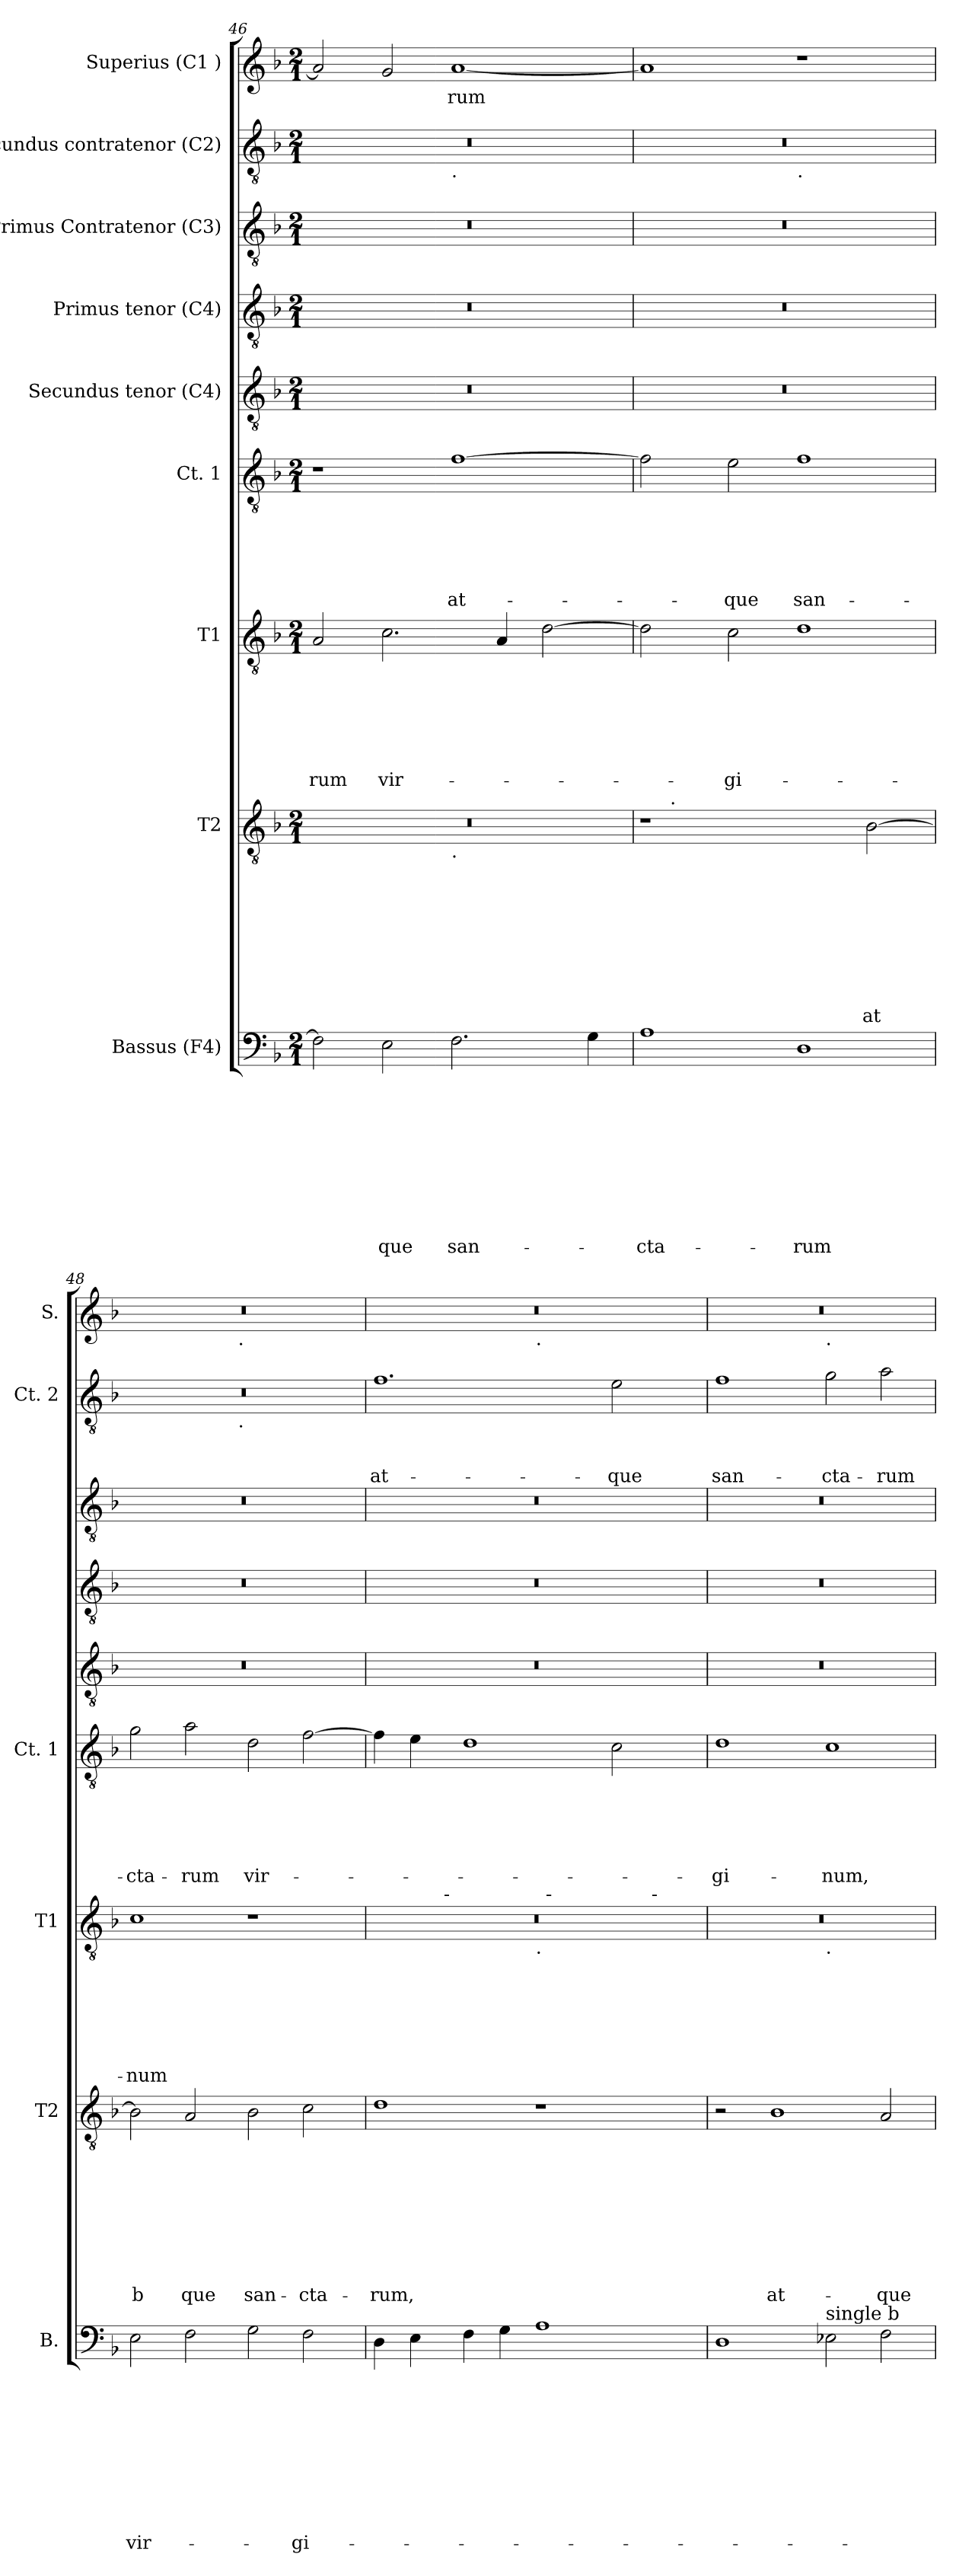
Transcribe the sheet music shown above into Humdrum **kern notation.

**kern	**text	**text	**text	**text	**text	**text	**text	**text	**text	**text	**kern	**text	**text	**text	**text	**text	**text	**text	**text	**text	**kern	**text	**text	**text	**text	**text	**text	**text	**kern	**text	**text	**text	**text	**text	**text	**kern	**kern	**kern	**kern	**text	**text	**text	**kern	**text
*part9	*part9	*part9	*part9	*part9	*part9	*part9	*part9	*part9	*part9	*part9	*part8	*part8	*part8	*part8	*part8	*part8	*part8	*part8	*part8	*part8	*part7	*part7	*part7	*part7	*part7	*part7	*part7	*part7	*part6	*part6	*part6	*part6	*part6	*part6	*part6	*part5	*part4	*part3	*part2	*part2	*part2	*part2	*part1	*part1
*staff9	*staff9	*staff9	*staff9	*staff9	*staff9	*staff9	*staff9	*staff9	*staff9	*staff9	*staff8	*staff8	*staff8	*staff8	*staff8	*staff8	*staff8	*staff8	*staff8	*staff8	*staff7	*staff7	*staff7	*staff7	*staff7	*staff7	*staff7	*staff7	*staff6	*staff6	*staff6	*staff6	*staff6	*staff6	*staff6	*staff5	*staff4	*staff3	*staff2	*staff2	*staff2	*staff2	*staff1	*staff1
*I"Bassus (F4)	*	*	*	*	*	*	*	*	*	*	*I"T2	*	*	*	*	*	*	*	*	*	*I"T1	*	*	*	*	*	*	*	*I"Ct. 1	*	*	*	*	*	*	*I"Secundus tenor (C4)	*I"Primus tenor (C4)	*I"Primus Contratenor (C3)	*I"Secundus contratenor (C2)	*	*	*	*I"Superius (C1 )	*
*I'B.	*	*	*	*	*	*	*	*	*	*	*I'T2	*	*	*	*	*	*	*	*	*	*I'T1	*	*	*	*	*	*	*	*I'Ct. 1	*	*	*	*	*	*	*	*	*	*I'Ct. 2	*	*	*	*I'S.	*
*clefF4	*	*	*	*	*	*	*	*	*	*	*clefGv2	*	*	*	*	*	*	*	*	*	*clefGv2	*	*	*	*	*	*	*	*clefGv2	*	*	*	*	*	*	*clefGv2	*clefGv2	*clefGv2	*clefGv2	*	*	*	*clefG2	*
*k[b-]	*	*	*	*	*	*	*	*	*	*	*k[b-]	*	*	*	*	*	*	*	*	*	*k[b-]	*	*	*	*	*	*	*	*k[b-]	*	*	*	*	*	*	*k[b-]	*k[b-]	*k[b-]	*k[b-]	*	*	*	*k[b-]	*
*F:	*	*	*	*	*	*	*	*	*	*	*F:	*	*	*	*	*	*	*	*	*	*F:	*	*	*	*	*	*	*	*F:	*	*	*	*	*	*	*F:	*F:	*F:	*F:	*	*	*	*F:	*
*M2/1	*	*	*	*	*	*	*	*	*	*	*M2/1	*	*	*	*	*	*	*	*	*	*M2/1	*	*	*	*	*	*	*	*M2/1	*	*	*	*	*	*	*M2/1	*M2/1	*M2/1	*M2/1	*	*	*	*M2/1	*
=46	=46	=46	=46	=46	=46	=46	=46	=46	=46	=46	=46	=46	=46	=46	=46	=46	=46	=46	=46	=46	=46	=46	=46	=46	=46	=46	=46	=46	=46	=46	=46	=46	=46	=46	=46	=46	=46	=46	=46	=46	=46	=46	=46	=46
!	!	!	!	!	!	!	!	!	!	!	!	!	!	!	!	!	!	!	!	!	!	!	!	!	!	!	!	!LO:LY:b	!	!	!	!	!	!	!	!	!	!	!	!	!	!	!	!
*	*	*	*	*	*	*	*	*	*	*	*^	*	*	*	*	*	*	*	*	*	*	*	*	*	*	*	*	*	*	*	*	*	*	*	*	*	*	*	*^	*	*	*	*	*
2F\]	.	.	.	.	.	.	.	.	.	.	0r	1ryy	.	.	.	.	.	.	.	.	.	2A/	.	.	.	.	.	.	-rum	1r	.	.	.	.	.	.	0r	0r	0r	0r	1ryy	.	.	.	2a/]	.
!	!	!	!	!	!	!	!	!	!	!LO:LY:b	!	!	!	!	!	!	!	!	!	!	!	!	!	!	!	!	!	!	!LO:LY:b	!	!	!	!	!	!	!	!	!	!	!	!	!	!	!	!	!
2E\	.	.	.	.	.	.	.	.	.	-que	.	.	.	.	.	.	.	.	.	.	.	2.c\	.	.	.	.	.	.	vir-	.	.	.	.	.	.	.	.	.	.	.	.	.	.	.	2g/	.
!	!	!	!	!	!	!	!	!	!	!	!	!	!	!	!	!	!	!	!	!	!	!	!	!	!	!	!	!	!	!	!	!	!	!	!	!	!	!	!	!	!LO:TX:b:t=.	!	!	!	!	!
!	!	!	!	!	!	!	!	!	!	!	!	!LO:TX:b:t=.	!	!	!	!	!	!	!	!	!	!	!	!	!	!	!	!	!	!	!	!	!	!	!	!	!	!	!	!	!	!	!	!	!	!
!	!	!	!	!	!	!	!	!	!	!LO:LY:b	!	!	!	!	!	!	!	!	!	!	!	!	!	!	!	!	!	!	!	!	!	!	!	!	!	!LO:LY:b	!	!	!	!	!	!	!	!	!	!LO:LY:b:rj
2.F\	.	.	.	.	.	.	.	.	.	san-	.	1ryy	.	.	.	.	.	.	.	.	.	.	.	.	.	.	.	.	.	[>1f	.	.	.	.	.	at-	.	.	.	.	1ryy	.	.	.	[<1a	-rum
.	.	.	.	.	.	.	.	.	.	.	.	.	.	.	.	.	.	.	.	.	.	4A/	.	.	.	.	.	.	.	.	.	.	.	.	.	.	.	.	.	.	.	.	.	.	.	.
.	.	.	.	.	.	.	.	.	.	.	.	.	.	.	.	.	.	.	.	.	.	[>2d\	.	.	.	.	.	.	.	.	.	.	.	.	.	.	.	.	.	.	.	.	.	.	.	.
4G\	.	.	.	.	.	.	.	.	.	.	.	.	.	.	.	.	.	.	.	.	.	.	.	.	.	.	.	.	.	.	.	.	.	.	.	.	.	.	.	.	.	.	.	.	.	.
=47	=47	=47	=47	=47	=47	=47	=47	=47	=47	=47	=47	=47	=47	=47	=47	=47	=47	=47	=47	=47	=47	=47	=47	=47	=47	=47	=47	=47	=47	=47	=47	=47	=47	=47	=47	=47	=47	=47	=47	=47	=47	=47	=47	=47	=47	=47
!	!	!	!	!	!	!	!	!	!	!LO:LY:b	!	!	!	!	!	!	!	!	!	!	!	!	!	!	!	!	!	!	!	!	!	!	!	!	!	!	!	!	!	!	!	!	!	!	!	!
1A	.	.	.	.	.	.	.	.	.	-cta-	1r	8ryy	.	.	.	.	.	.	.	.	.	2d\]	.	.	.	.	.	.	.	2f\]	.	.	.	.	.	.	0r	0r	0r	0r	1ryy	.	.	.	1a]	.
!	!	!	!	!	!	!	!	!	!	!	!	!LO:TX:a:t=.	!	!	!	!	!	!	!	!	!	!	!	!	!	!	!	!	!	!	!	!	!	!	!	!	!	!	!	!	!	!	!	!	!	!
.	.	.	.	.	.	.	.	.	.	.	.	1...ryy	.	.	.	.	.	.	.	.	.	.	.	.	.	.	.	.	.	.	.	.	.	.	.	.	.	.	.	.	.	.	.	.	.	.
!	!	!	!	!	!	!	!	!	!	!	!	!	!	!	!	!	!	!	!	!	!	!	!	!	!	!	!	!	!LO:LY:b	!	!	!	!	!	!	!LO:LY:b	!	!	!	!	!	!	!	!	!	!
.	.	.	.	.	.	.	.	.	.	.	.	.	.	.	.	.	.	.	.	.	.	2c\	.	.	.	.	.	.	-gi-	2e\	.	.	.	.	.	-que	.	.	.	.	.	.	.	.	.	.
!	!	!	!	!	!	!	!	!	!	!	!	!	!	!	!	!	!	!	!	!	!	!	!	!	!	!	!	!	!	!	!	!	!	!	!	!	!	!	!	!	!LO:TX:b:t=.	!	!	!	!	!
!	!	!	!	!	!	!	!	!	!	!LO:LY:b	!	!	!	!	!	!	!	!	!	!	!	!	!	!	!	!	!	!	!	!	!	!	!	!	!	!LO:LY:b	!	!	!	!	!	!	!	!	!	!
1D	.	.	.	.	.	.	.	.	.	-rum	2ryy	.	.	.	.	.	.	.	.	.	.	1d	.	.	.	.	.	.	.	1f	.	.	.	.	.	san-	.	.	.	.	1ryy	.	.	.	1r	.
!	!	!	!	!	!	!	!	!	!	!	!	!	!	!	!	!	!	!	!	!	!LO:LY:b	!	!	!	!	!	!	!	!	!	!	!	!	!	!	!	!	!	!	!	!	!	!	!	!	!
.	.	.	.	.	.	.	.	.	.	.	[>2B-\	.	.	.	.	.	.	.	.	.	at	.	.	.	.	.	.	.	.	.	.	.	.	.	.	.	.	.	.	.	.	.	.	.	.	.
=48	=48	=48	=48	=48	=48	=48	=48	=48	=48	=48	=48	=48	=48	=48	=48	=48	=48	=48	=48	=48	=48	=48	=48	=48	=48	=48	=48	=48	=48	=48	=48	=48	=48	=48	=48	=48	=48	=48	=48	=48	=48	=48	=48	=48	=48	=48
!	!	!	!	!	!	!	!	!	!	!LO:LY:b	!	!	!	!	!	!	!	!	!	!	!LO:LY:b	!	!	!	!	!	!	!	!LO:LY:b	!	!	!	!	!	!	!LO:LY:b	!	!	!	!	!	!	!	!	!	!
*	*	*	*	*	*	*	*	*	*	*	*v	*v	*	*	*	*	*	*	*	*	*	*	*	*	*	*	*	*	*	*	*	*	*	*	*	*	*	*	*	*	*	*	*	*	*^	*
2E\	.	.	.	.	.	.	.	.	.	vir-	2B-\]	.	.	.	.	.	.	.	.	b	1c	.	.	.	.	.	.	-num	2g\	.	.	.	.	.	-cta-	0r	0r	0r	0r	2ryy	.	.	.	0r	2ryy	.
!	!	!	!	!	!	!	!	!	!	!	!	!	!	!	!	!	!	!	!	!LO:LY:b	!	!	!	!	!	!	!	!	!	!	!	!	!	!	!LO:LY:b	!	!	!	!	!	!	!	!	!	!	!
2F\	.	.	.	.	.	.	.	.	.	.	2A/	.	.	.	.	.	.	.	.	que	.	.	.	.	.	.	.	.	2a\	.	.	.	.	.	-rum	.	.	.	.	4...ryy	.	.	.	.	4...ryy	.
!	!	!	!	!	!	!	!	!	!	!	!	!	!	!	!	!	!	!	!	!	!	!	!	!	!	!	!	!	!	!	!	!	!	!	!	!	!	!	!	!	!	!	!	!	!LO:TX:b:t=.	!
!	!	!	!	!	!	!	!	!	!	!	!	!	!	!	!	!	!	!	!	!	!	!	!	!	!	!	!	!	!	!	!	!	!	!	!	!	!	!	!	!LO:TX:b:t=.	!	!	!	!	!	!
.	.	.	.	.	.	.	.	.	.	.	.	.	.	.	.	.	.	.	.	.	.	.	.	.	.	.	.	.	.	.	.	.	.	.	.	.	.	.	.	1ryy	.	.	.	.	1ryy	.
!	!	!	!	!	!	!	!	!	!	!	!	!	!	!	!	!	!	!	!	!LO:LY:b	!	!	!	!	!	!	!	!	!	!	!	!	!	!	!LO:LY:b	!	!	!	!	!	!	!	!	!	!	!
2G\	.	.	.	.	.	.	.	.	.	.	2B-\	.	.	.	.	.	.	.	.	san-	1r	.	.	.	.	.	.	.	2d\	.	.	.	.	.	vir-	.	.	.	.	.	.	.	.	.	.	.
!	!	!	!	!	!	!	!	!	!	!LO:LY:b	!	!	!	!	!	!	!	!	!	!LO:LY:b	!	!	!	!	!	!	!	!	!	!	!	!	!	!	!	!	!	!	!	!	!	!	!	!	!	!
2F\	.	.	.	.	.	.	.	.	.	-gi-	2c\	.	.	.	.	.	.	.	.	-cta-	.	.	.	.	.	.	.	.	[<2f\	.	.	.	.	.	.	.	.	.	.	.	.	.	.	.	.	.
.	.	.	.	.	.	.	.	.	.	.	.	.	.	.	.	.	.	.	.	.	.	.	.	.	.	.	.	.	.	.	.	.	.	.	.	.	.	.	.	32ryy	.	.	.	.	32ryy	.
!!LO:LB:g=z	!!
=49	=49	=49	=49	=49	=49	=49	=49	=49	=49	=49	=49	=49	=49	=49	=49	=49	=49	=49	=49	=49	=49	=49	=49	=49	=49	=49	=49	=49	=49	=49	=49	=49	=49	=49	=49	=49	=49	=49	=49	=49	=49	=49	=49	=49	=49	=49
!	!	!	!	!	!	!	!	!	!	!	!	!	!	!	!	!	!	!	!	!LO:LY:b	!	!	!	!	!	!	!	!	!	!	!	!	!	!	!	!	!	!	!	!	!	!	!LO:LY:b:rj	!	!	!
*	*	*	*	*	*	*	*	*	*	*	*	*	*	*	*	*	*	*	*	*	*^	*	*	*	*	*	*	*	*	*	*	*	*	*	*	*	*	*	*	*	*	*	*	*	*	*
*	*	*	*	*	*	*	*	*	*	*	*	*	*	*	*	*	*	*	*	*	*	*^	*	*	*	*	*	*	*	*	*	*	*	*	*	*	*	*	*	*	*	*	*	*	*	*	*
*	*	*	*	*	*	*	*	*	*	*	*	*	*	*	*	*	*	*	*	*	*	*	*^	*	*	*	*	*	*	*	*	*	*	*	*	*	*	*	*	*	*	*	*	*	*	*	*	*
*	*	*	*	*	*	*	*	*	*	*	*	*	*	*	*	*	*	*	*	*	*	*	*	*^	*	*	*	*	*	*	*	*	*	*	*	*	*	*	*	*	*	*v	*v	*	*	*	*	*	*
4D\	.	.	.	.	.	.	.	.	.	.	1d	.	.	.	.	.	.	.	.	-rum,	0r	4ryy	1ryy	1ryy	1ryy	.	.	.	.	.	.	.	4f\]	.	.	.	.	.	.	0r	0r	0r	1.f	.	.	at-	0r	1ryy	.
4E\	.	.	.	.	.	.	.	.	.	.	.	.	.	.	.	.	.	.	.	.	.	8ryy	.	.	.	.	.	.	.	.	.	.	4e\	.	.	.	.	.	.	.	.	.	.	.	.	.	.	.	.
.	.	.	.	.	.	.	.	.	.	.	.	.	.	.	.	.	.	.	.	.	.	32ryy	.	.	.	.	.	.	.	.	.	.	.	.	.	.	.	.	.	.	.	.	.	.	.	.	.	.	.
!	!	!	!	!	!	!	!	!	!	!	!	!	!	!	!	!	!	!	!	!	!	!LO:TX:a:t=-	!	!	!	!	!	!	!	!	!	!	!	!	!	!	!	!	!	!	!	!	!	!	!	!	!	!	!
.	.	.	.	.	.	.	.	.	.	.	.	.	.	.	.	.	.	.	.	.	.	1ryy	.	.	.	.	.	.	.	.	.	.	.	.	.	.	.	.	.	.	.	.	.	.	.	.	.	.	.
4F\	.	.	.	.	.	.	.	.	.	.	.	.	.	.	.	.	.	.	.	.	.	.	.	.	.	.	.	.	.	.	.	.	1d	.	.	.	.	.	.	.	.	.	.	.	.	.	.	.	.
4G\	.	.	.	.	.	.	.	.	.	.	.	.	.	.	.	.	.	.	.	.	.	.	.	.	.	.	.	.	.	.	.	.	.	.	.	.	.	.	.	.	.	.	.	.	.	.	.	.	.
!	!	!	!	!	!	!	!	!	!	!	!	!	!	!	!	!	!	!	!	!	!	!	!	!	!	!	!	!	!	!	!	!	!	!	!	!	!	!	!	!	!	!	!	!	!	!	!	!LO:TX:b:t=.	!
!	!	!	!	!	!	!	!	!	!	!	!	!	!	!	!	!	!	!	!	!	!	!	!LO:TX:b:t=.	!	!	!	!	!	!	!	!	!	!	!	!	!	!	!	!	!	!	!	!	!	!	!	!	!	!
1A	.	.	.	.	.	.	.	.	.	.	1r	.	.	.	.	.	.	.	.	.	.	.	1ryy	32ryy	2ryy	.	.	.	.	.	.	.	.	.	.	.	.	.	.	.	.	.	.	.	.	.	.	1ryy	.
!	!	!	!	!	!	!	!	!	!	!	!	!	!	!	!	!	!	!	!	!	!	!	!	!LO:TX:a:t=-	!	!	!	!	!	!	!	!	!	!	!	!	!	!	!	!	!	!	!	!	!	!	!	!	!
.	.	.	.	.	.	.	.	.	.	.	.	.	.	.	.	.	.	.	.	.	.	.	.	2ryy	.	.	.	.	.	.	.	.	.	.	.	.	.	.	.	.	.	.	.	.	.	.	.	.	.
.	.	.	.	.	.	.	.	.	.	.	.	.	.	.	.	.	.	.	.	.	.	2ryy	.	.	.	.	.	.	.	.	.	.	.	.	.	.	.	.	.	.	.	.	.	.	.	.	.	.	.
!	!	!	!	!	!	!	!	!	!	!	!	!	!	!	!	!	!	!	!	!	!	!	!	!	!	!	!	!	!	!	!	!	!	!	!	!	!	!	!	!	!	!	!	!	!	!LO:LY:b:rj	!	!	!
.	.	.	.	.	.	.	.	.	.	.	.	.	.	.	.	.	.	.	.	.	.	.	.	.	8ryy	.	.	.	.	.	.	.	2c\	.	.	.	.	.	.	.	.	.	2e\	.	.	-que	.	.	.
.	.	.	.	.	.	.	.	.	.	.	.	.	.	.	.	.	.	.	.	.	.	.	.	4...ryy	.	.	.	.	.	.	.	.	.	.	.	.	.	.	.	.	.	.	.	.	.	.	.	.	.
.	.	.	.	.	.	.	.	.	.	.	.	.	.	.	.	.	.	.	.	.	.	.	.	.	32ryy	.	.	.	.	.	.	.	.	.	.	.	.	.	.	.	.	.	.	.	.	.	.	.	.
!	!	!	!	!	!	!	!	!	!	!	!	!	!	!	!	!	!	!	!	!	!	!	!	!	!LO:TX:a:t=-	!	!	!	!	!	!	!	!	!	!	!	!	!	!	!	!	!	!	!	!	!	!	!	!
.	.	.	.	.	.	.	.	.	.	.	.	.	.	.	.	.	.	.	.	.	.	.	.	.	4ryy	.	.	.	.	.	.	.	.	.	.	.	.	.	.	.	.	.	.	.	.	.	.	.	.
.	.	.	.	.	.	.	.	.	.	.	.	.	.	.	.	.	.	.	.	.	.	16.ryy	.	.	16.ryy	.	.	.	.	.	.	.	.	.	.	.	.	.	.	.	.	.	.	.	.	.	.	.	.
=50	=50	=50	=50	=50	=50	=50	=50	=50	=50	=50	=50	=50	=50	=50	=50	=50	=50	=50	=50	=50	=50	=50	=50	=50	=50	=50	=50	=50	=50	=50	=50	=50	=50	=50	=50	=50	=50	=50	=50	=50	=50	=50	=50	=50	=50	=50	=50	=50	=50
!	!	!	!	!	!	!	!	!	!	!	!	!	!	!	!	!	!	!	!	!	!	!	!	!	!	!	!	!	!	!	!	!	!	!	!	!	!	!	!LO:LY:b	!	!	!	!	!	!	!LO:LY:b:rj	!	!	!
*	*	*	*	*	*	*	*	*	*	*	*	*	*	*	*	*	*	*	*	*	*	*v	*v	*v	*v	*	*	*	*	*	*	*	*	*	*	*	*	*	*	*	*	*	*	*	*	*	*	*	*
1D	.	.	.	.	.	.	.	.	.	.	2r	.	.	.	.	.	.	.	.	.	0r	1ryy	.	.	.	.	.	.	.	1d	.	.	.	.	.	-gi-	0r	0r	0r	1f	.	.	san-	0r	1ryy	.
!	!	!	!	!	!	!	!	!	!	!	!	!	!	!	!	!	!	!	!	!LO:LY:b	!	!	!	!	!	!	!	!	!	!	!	!	!	!	!	!	!	!	!	!	!	!	!	!	!	!
.	.	.	.	.	.	.	.	.	.	.	1B-	.	.	.	.	.	.	.	.	at-	.	.	.	.	.	.	.	.	.	.	.	.	.	.	.	.	.	.	.	.	.	.	.	.	.	.
!	!	!	!	!	!	!	!	!	!	!	!	!	!	!	!	!	!	!	!	!	!	!	!	!	!	!	!	!	!	!	!	!	!	!	!	!	!	!	!	!	!	!	!	!	!LO:TX:b:t=.	!
!	!	!	!	!	!	!	!	!	!	!	!	!	!	!	!	!	!	!	!	!	!	!LO:TX:b:t=.	!	!	!	!	!	!	!	!	!	!	!	!	!	!	!	!	!	!	!	!	!	!	!	!
!LO:TX:a:t=single b	!	!	!	!	!	!	!	!	!	!	!	!	!	!	!	!	!	!	!	!	!	!	!	!	!	!	!	!	!	!	!	!	!	!	!	!	!	!	!	!	!	!	!	!	!	!
!	!	!	!	!	!	!	!	!	!	!	!	!	!	!	!	!	!	!	!	!	!	!	!	!	!	!	!	!	!	!	!	!	!	!	!	!LO:LY:b	!	!	!	!	!	!	!LO:LY:b:rj	!	!	!
2E-\	.	.	.	.	.	.	.	.	.	.	.	.	.	.	.	.	.	.	.	.	.	1ryy	.	.	.	.	.	.	.	1c	.	.	.	.	.	-num,	.	.	.	2g\	.	.	-cta-	.	1ryy	.
!	!	!	!	!	!	!	!	!	!	!	!	!	!	!	!	!	!	!	!	!LO:LY:b	!	!	!	!	!	!	!	!	!	!	!	!	!	!	!	!	!	!	!	!	!	!	!LO:LY:b:rj	!	!	!
2F\	.	.	.	.	.	.	.	.	.	.	2A/	.	.	.	.	.	.	.	.	-que	.	.	.	.	.	.	.	.	.	.	.	.	.	.	.	.	.	.	.	2a\	.	.	-rum	.	.	.
*	*	*	*	*	*	*	*	*	*	*	*	*	*	*	*	*	*	*	*	*	*v	*v	*	*	*	*	*	*	*	*	*	*	*	*	*	*	*	*	*	*	*	*	*	*v	*v	*
=	=	=	=	=	=	=	=	=	=	=	=	=	=	=	=	=	=	=	=	=	=	=	=	=	=	=	=	=	=	=	=	=	=	=	=	=	=	=	=	=	=	=	=	=
*-	*-	*-	*-	*-	*-	*-	*-	*-	*-	*-	*-	*-	*-	*-	*-	*-	*-	*-	*-	*-	*-	*-	*-	*-	*-	*-	*-	*-	*-	*-	*-	*-	*-	*-	*-	*-	*-	*-	*-	*-	*-	*-	*-	*-
